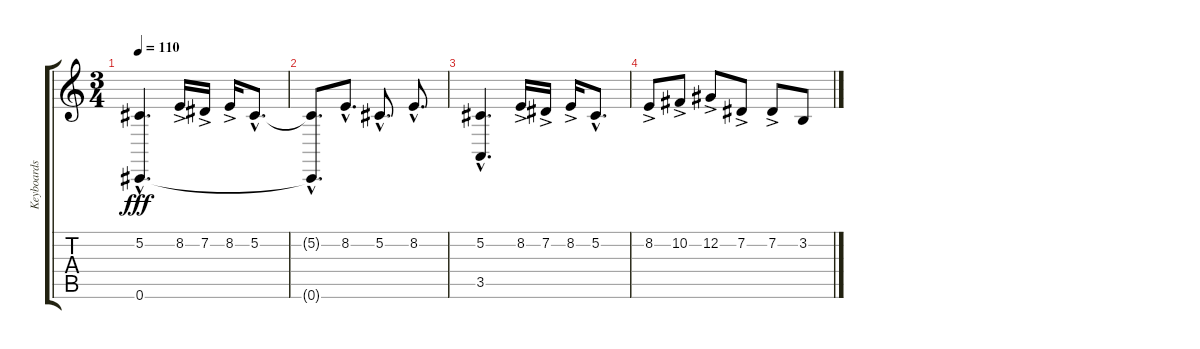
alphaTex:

\track ("Keyboards" "Keyboards") {instrument lead8bassandlead}
\staff {score tabs}
\tuning (Db4 Ab3 E3 B2 Gb2 Db2) {hide}
\ts (3 4)
\tempo 110
\clef g2
\ks c
(5.2{hac} 0.6{hac}).4{d dy fff instrument fx7echoes} 8.2{ac}.16 7.2{ac}.16 8.2{ac}.16 5.2{hac}.8{d} |
(5.2{hac t} 0.6{hac t}).8{d} 8.2{hac}.8{d} 5.2{hac}.8{d} 8.2{hac}.8{d} |
(5.2{hac} 3.5{hac}).4{d} 8.2{ac}.16 7.2{ac}.16 8.2{ac}.16 5.2{hac}.8{d} |
8.2{ac}.8 10.2{ac}.8 12.2{ac}.8 7.2{ac}.8 7.2{ac}.8 3.2.8
